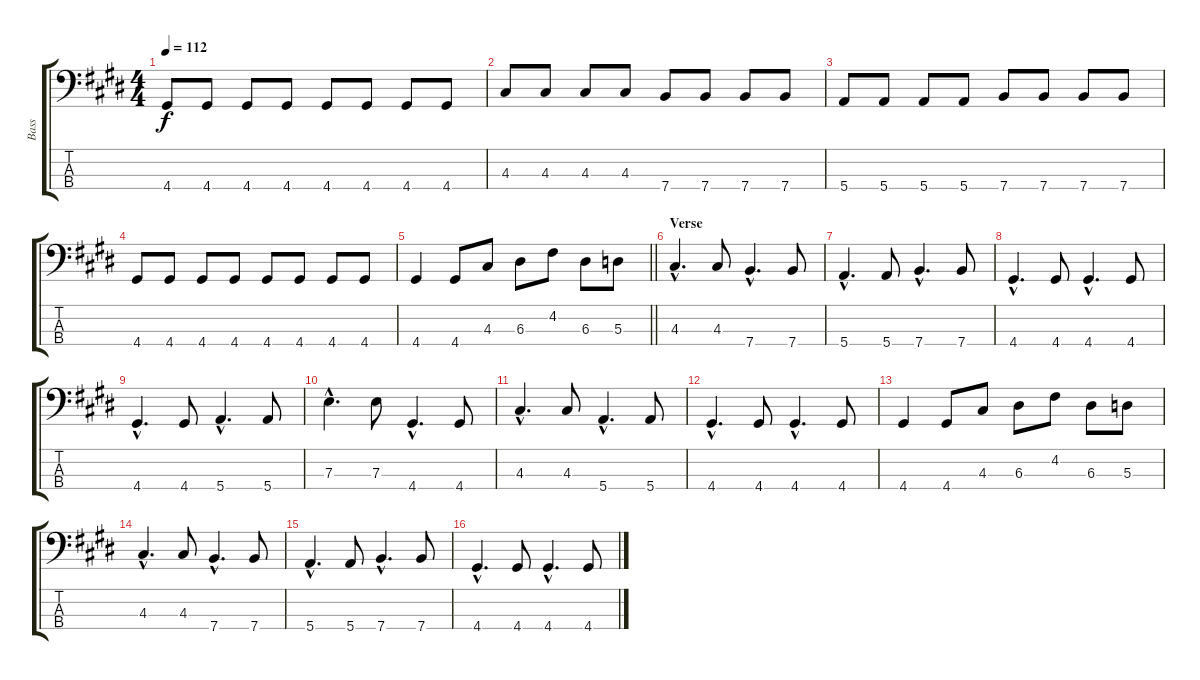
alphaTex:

\track ("Bass" "Bass") {instrument electricbasspick}
\staff {score tabs}
\tuning (G2 D2 A1 E1) {hide}
\ts (4 4)
\tempo 112
\clef f4
\ks e
4.4.8{dy f} 4.4.8 4.4.8 4.4.8 4.4.8 4.4.8 4.4.8 4.4.8 |
4.3.8 4.3.8 4.3.8 4.3.8 7.4.8 7.4.8 7.4.8 7.4.8 |
5.4.8 5.4.8 5.4.8 5.4.8 7.4.8 7.4.8 7.4.8 7.4.8 |
4.4.8 4.4.8 4.4.8 4.4.8 4.4.8 4.4.8 4.4.8 4.4.8 |
\barLineRight lightlight
4.4.4 4.4.8 4.3.8 6.3.8 4.2.8 6.3.8 5.3.8 |
\section ("" "Verse")
4.3{hac}.4{d} 4.3.8 7.4{hac}.4{d} 7.4.8 |
5.4{hac}.4{d} 5.4.8 7.4{hac}.4{d} 7.4.8 |
4.4{hac}.4{d} 4.4.8 4.4{hac}.4{d} 4.4.8 |
4.4{hac}.4{d} 4.4.8 5.4{hac}.4{d} 5.4.8 |
7.3{hac}.4{d} 7.3.8 4.4{hac}.4{d} 4.4.8 |
4.3{hac}.4{d} 4.3.8 5.4{hac}.4{d} 5.4.8 |
4.4{hac}.4{d} 4.4.8 4.4{hac}.4{d} 4.4.8 |
4.4.4 4.4.8 4.3.8 6.3.8 4.2.8 6.3.8 5.3.8 |
4.3{hac}.4{d} 4.3.8 7.4{hac}.4{d} 7.4.8 |
5.4{hac}.4{d} 5.4.8 7.4{hac}.4{d} 7.4.8 |
4.4{hac}.4{d} 4.4.8 4.4{hac}.4{d} 4.4.8
